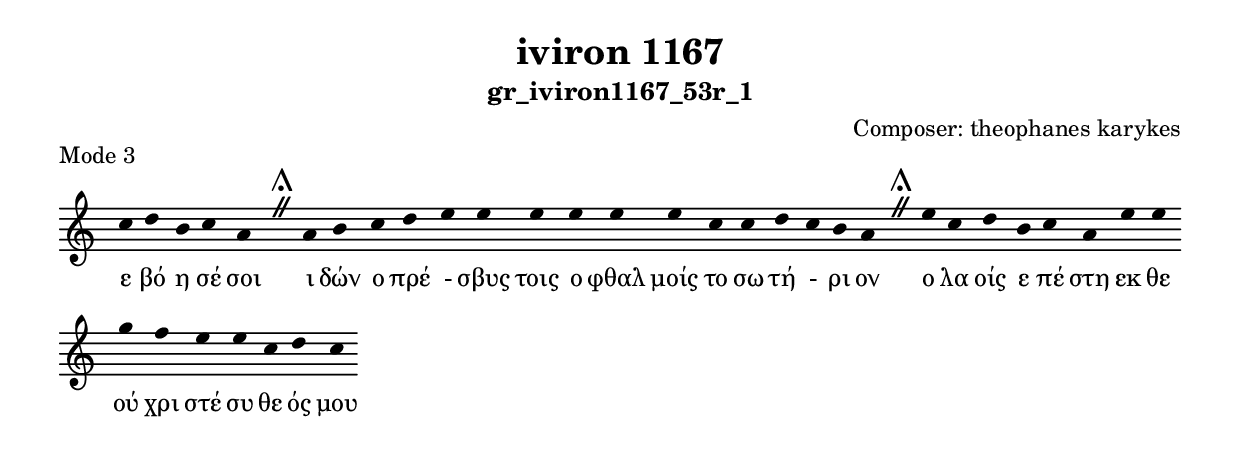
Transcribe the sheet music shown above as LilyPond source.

\include "gregorian.ly"

	\header {
 	  title = "iviron 1167"
	  subtitle = "gr_iviron1167_53r_1"
	  composer = "Composer: theophanes karykes"
	  piece = "Mode 3"
	}

	chant = {
	  c''4 d''4 b'4 c''4 a'4 \divisioMaior
 a'4 b'4 c''4 d''4 e''4 e''4 e''4 e''4 e''4 e''4 c''4 c''4 d''4 c''4 b'4 a'4 \divisioMaior
 e''4 c''4 d''4 b'4 c''4 a'4 e''4 e''4 g''4 f''4 e''4 e''4 c''4 d''4 c''4\finalis
	}

	verba = \lyricmode {ε βό η σέ σοι 
ι δών ο πρέ - σβυς τοις ο φθαλ μοίς το σω τή - ρι ον 
ο λα οίς ε πέ στη εκ θε ού χρι στέ συ θε ός μου 
	}


	\score {
	  \new Staff <<
	  \new Voice = "melody" \chant
	  \new Lyrics = "one" \lyricsto melody \verba
	  >>
	  \layout {
	    \context {
	      \Staff
	      \remove "Time_signature_engraver"
	      \remove "Bar_engraver"
	    }
	    \context {
	      \Voice
	      \remove "Stem_engraver"
	    }
	  }
	}